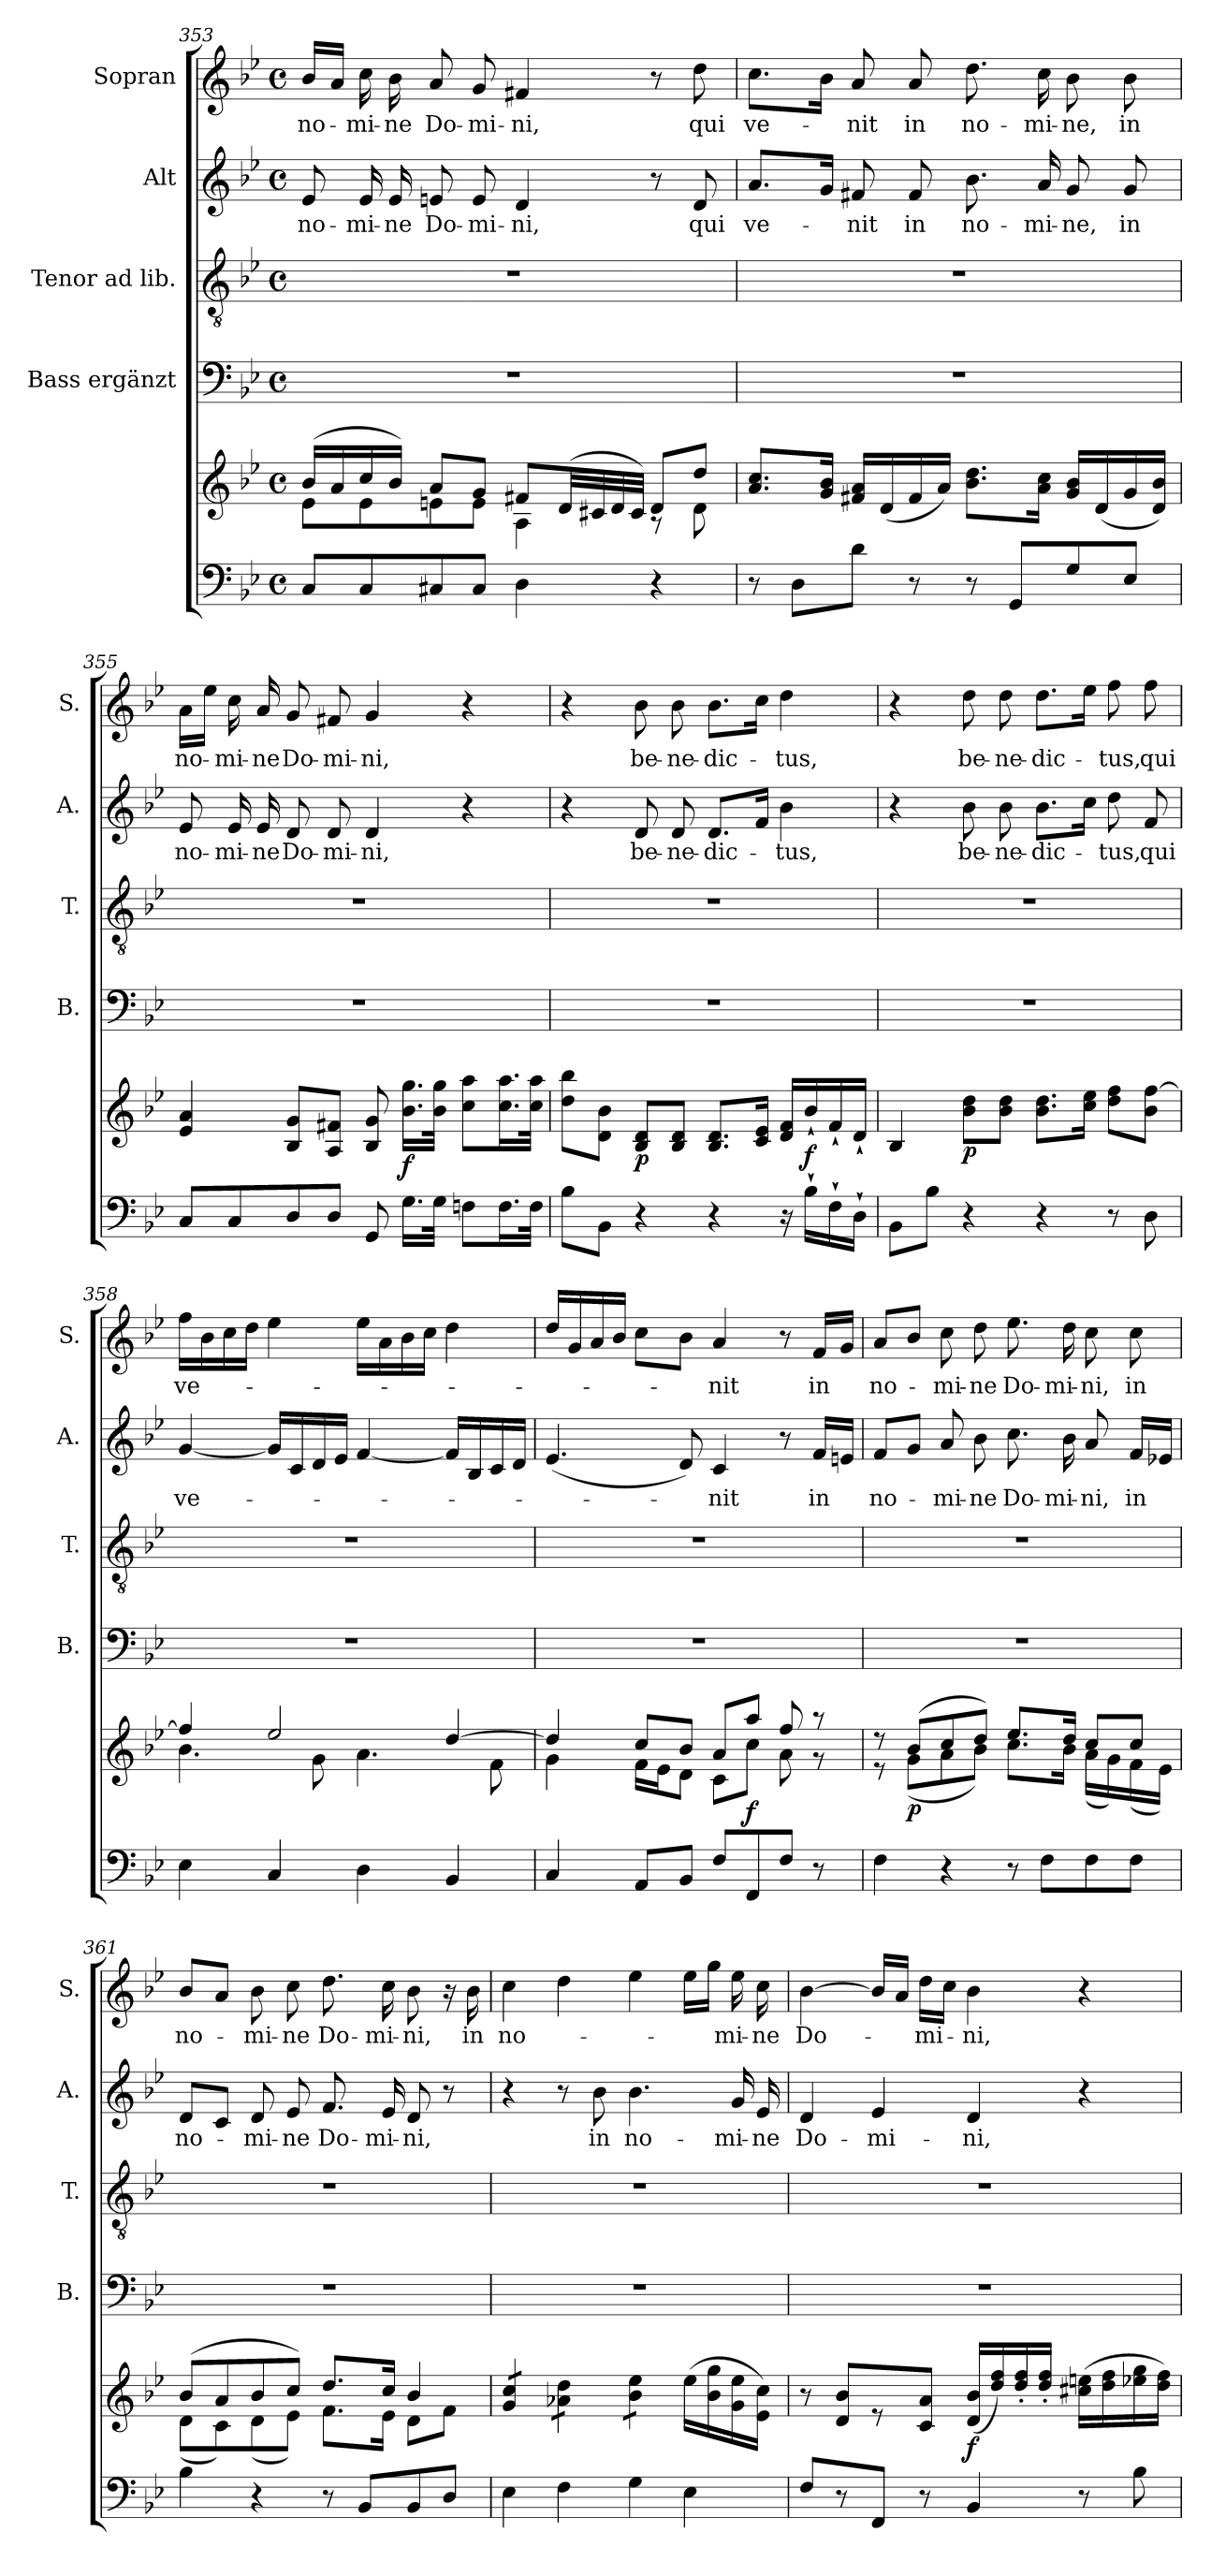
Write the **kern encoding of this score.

**kern	**kern	**dynam	**kern	**kern	**kern	**text	**kern	**text
*part5	*part5	*part5	*part4	*part3	*part2	*part2	*part1	*part1
*staff6	*staff5	*staff5/6	*staff4	*staff3	*staff2	*staff2	*staff1	*staff1
*	*	*	*I"Bass ergänzt	*I"Tenor ad lib.	*I"Alt	*	*I"Sopran	*
*	*	*	*I'B.	*I'T.	*I'A.	*	*I'S.	*
*clefF4	*clefG2	*	*clefF4	*clefGv2	*clefG2	*	*clefG2	*
*k[b-e-]	*k[b-e-]	*	*k[b-e-]	*k[b-e-]	*k[b-e-]	*	*k[b-e-]	*
*B-:	*B-:	*	*B-:	*B-:	*B-:	*	*B-:	*
*M4/4	*M4/4	*	*M4/4	*M4/4	*M4/4	*	*M4/4	*
*met(c)	*met(c)	*	*met(c)	*met(c)	*met(c)	*	*met(c)	*
=353	=353	=353	=353	=353	=353	=353	=353	=353
*	*^	*	*	*	*	*	*	*
!	!	!	!	!	!	!	!LO:LY:b	!	!LO:LY:b
8C/L	(>16b-/LL	8e-\L	.	1r	1r	8e-/	no-	16b-/LL	no-
.	16a/	.	.	.	.	.	.	16a/JJ	.
!	!	!	!	!	!	!	!LO:LY:b	!	!LO:LY:b
8C/	16cc/	8e-\	.	.	.	16e-/	-mi-	16cc\	-mi-
!	!	!	!	!	!	!	!LO:LY:b	!	!LO:LY:b
.	16b-/JJ)	.	.	.	.	16e-/	-ne	16b-\	-ne
!	!	!	!	!	!	!	!LO:LY:b	!	!LO:LY:b
8C#X/	8a/L	8en\	.	.	.	8en/	Do-	8a/	Do-
!	!	!	!	!	!	!	!LO:LY:b	!	!LO:LY:b
8C#/J	8g/J	8e\J	.	.	.	8e/	-mi-	8g/	-mi-
!	!	!	!	!	!	!	!LO:LY:b	!	!LO:LY:b
4D\	8f#X/L	4A\	.	.	.	4d/	-ni,	4f#X/	-ni,
.	(>32d/LL	.	.	.	.	.	.	.	.
.	32c#X/	.	.	.	.	.	.	.	.
.	32d/	.	.	.	.	.	.	.	.
.	32c#/JJJ)	.	.	.	.	.	.	.	.
4r	8d/L	8rG	.	.	.	8r	.	8r	.
!	!	!	!	!	!	!	!LO:LY:b	!	!LO:LY:b
.	8dd/J	8d\	.	.	.	8d/	qui	8dd\	qui
=354	=354	=354	=354	=354	=354	=354	=354	=354	=354
!	!	!	!	!	!	!	!LO:LY:b	!	!LO:LY:b
*	*v	*v	*	*	*	*	*	*	*
8r	8.a/ 8.cc/L	.	1r	1r	8.a/L	ve-	8.cc\L	ve-
8D\L	.	.	.	.	.	.	.	.
.	16g/ 16b-/Jk	.	.	.	16g/Jk	.	16b-\Jk	.
!	!	!	!	!	!	!LO:LY:b	!	!LO:LY:b
8d\J	16f#X/ 16a/LL	.	.	.	8f#X/	-nit	8a/	-nit
.	(<16d/	.	.	.	.	.	.	.
!	!	!	!	!	!	!LO:LY:b	!	!LO:LY:b
8r	16f#/	.	.	.	8f#/	in	8a/	in
.	16a/JJ)	.	.	.	.	.	.	.
!	!	!	!	!	!	!LO:LY:b	!	!LO:LY:b
8r	8.b-\ 8.dd\L	.	.	.	8.b-\	no-	8.dd\	no-
8GG/L	.	.	.	.	.	.	.	.
!	!	!	!	!	!	!LO:LY:b	!	!LO:LY:b
.	16a\ 16cc\Jk	.	.	.	16a/	-mi-	16cc\	-mi-
!	!	!	!	!	!	!LO:LY:b	!	!LO:LY:b
8G/	16g/ 16b-/LL	.	.	.	8g/	-ne,	8b-\	-ne,
.	(<16d/	.	.	.	.	.	.	.
!	!	!	!	!	!	!LO:LY:b	!	!LO:LY:b
8E-/J	16g/	.	.	.	8g/	in	8b-\	in
.	16d/ 16b-/JJ)	.	.	.	.	.	.	.
!!LO:LB:g=z
=355	=355	=355	=355	=355	=355	=355	=355	=355
!	!	!	!	!	!	!LO:LY:b	!	!LO:LY:b
8C/L	4e-/ 4a/	.	1r	1r	8e-/	no-	16a\LL	no-
.	.	.	.	.	.	.	16ee-\JJ	.
!	!	!	!	!	!	!LO:LY:b	!	!LO:LY:b
8C/	.	.	.	.	16e-/	-mi-	16cc\	-mi-
!	!	!	!	!	!	!LO:LY:b	!	!LO:LY:b
.	.	.	.	.	16e-/	-ne	16a/	-ne
!	!	!	!	!	!	!LO:LY:b	!	!LO:LY:b
8D/	8B-/ 8g/L	.	.	.	8d/	Do-	8g/	Do-
!	!	!	!	!	!	!LO:LY:b	!	!LO:LY:b
8D/J	8A/ 8f#X/J	.	.	.	8d/	-mi-	8f#X/	-mi-
!	!	!	!	!	!	!LO:LY:b	!	!LO:LY:b
8GG/	8B-/ 8g/	.	.	.	4d/	-ni,	4g/	-ni,
!	!	!LO:DY:b	!	!	!	!	!	!
16.G\LL	16.b-\ 16.gg\LL	f	.	.	.	.	.	.
32G\JJk	32b-\ 32gg\JJk	.	.	.	.	.	.	.
8Fn\L	8cc\ 8aa\L	.	.	.	4r	.	4r	.
16.F\L	16.cc\ 16.aa\L	.	.	.	.	.	.	.
32F\JJk	32cc\ 32aa\JJk	.	.	.	.	.	.	.
=356	=356	=356	=356	=356	=356	=356	=356	=356
8B-\L	8dd\ 8bb-\L	.	1r	1r	4r	.	4r	.
8BB-\J	8d\ 8b-\J	.	.	.	.	.	.	.
!	!	!LO:DY:b	!	!	!	!LO:LY:b	!	!LO:LY:b
4r	8B-/ 8d/L	p	.	.	8d/	be-	8b-\	be-
!	!	!	!	!	!	!LO:LY:b	!	!LO:LY:b
.	8B-/ 8d/J	.	.	.	8d/	-ne-	8b-\	-ne-
!	!	!	!	!	!	!LO:LY:b	!	!LO:LY:b
4r	8.B-/ 8.d/L	.	.	.	8.d/L	-dic-	8.b-\L	-dic-
.	16c/ 16e-/Jk	.	.	.	16f/Jk	.	16cc\Jk	.
!	!	!	!	!	!	!LO:LY:b	!	!LO:LY:b
16r	16d/ 16f/LL	.	.	.	4b-\	-tus,	4dd\	-tus,
!	!	!LO:DY:b	!	!	!	!	!	!
16B-`>\LL	16b-`</	f	.	.	.	.	.	.
16F`>\	16f`</	.	.	.	.	.	.	.
16D`>\JJ	16d`</JJ	.	.	.	.	.	.	.
=357	=357	=357	=357	=357	=357	=357	=357	=357
8BB-\L	4B-/	.	1r	1r	4r	.	4r	.
8B-\J	.	.	.	.	.	.	.	.
!	!	!LO:DY:b	!	!	!	!LO:LY:b	!	!LO:LY:b
4r	8b-\ 8dd\L	p	.	.	8b-\	be-	8dd\	be-
!	!	!	!	!	!	!LO:LY:b	!	!LO:LY:b
.	8b-\ 8dd\J	.	.	.	8b-\	-ne-	8dd\	-ne-
!	!	!	!	!	!	!LO:LY:b	!	!LO:LY:b
4r	8.b-\ 8.dd\L	.	.	.	8.b-\L	-dic-	8.dd\L	-dic-
.	16cc\ 16ee-\Jk	.	.	.	16cc\Jk	.	16ee-\Jk	.
!	!	!	!	!	!	!LO:LY:b	!	!LO:LY:b
8r	8dd\ 8ff\L	.	.	.	8dd\	-tus,	8ff\	-tus,
!	!	!	!	!	!	!LO:LY:b	!	!LO:LY:b
8D\	8b-\ [8ff\J	.	.	.	8f/	qui	8ff\	qui
!!LO:PB:g=z
=358	=358	=358	=358	=358	=358	=358	=358	=358
*	*^	*	*	*	*	*	*	*
!	!	!	!	!	!	!	!LO:LY:b	!	!LO:LY:b
4E-\	4ff/]	4.b-\	.	1r	1r	[4g/	ve-	16ff\LL	ve-
.	.	.	.	.	.	.	.	16b-\	.
.	.	.	.	.	.	.	.	16cc\	.
.	.	.	.	.	.	.	.	16dd\JJ	.
4C/	2ee-/	.	.	.	.	16g/LL]	.	4ee-\	.
.	.	.	.	.	.	16c/	.	.	.
.	.	8g\	.	.	.	16d/	.	.	.
.	.	.	.	.	.	16e-/JJ	.	.	.
4D\	.	4.a\	.	.	.	[4f/	.	16ee-\LL	.
.	.	.	.	.	.	.	.	16a\	.
.	.	.	.	.	.	.	.	16b-\	.
.	.	.	.	.	.	.	.	16cc\JJ	.
4BB-/	[>4dd/	.	.	.	.	16f/LL]	.	4dd\	.
.	.	.	.	.	.	16B-/	.	.	.
.	.	8f\	.	.	.	16c/	.	.	.
.	.	.	.	.	.	16d/JJ	.	.	.
=359	=359	=359	=359	=359	=359	=359	=359	=359	=359
4C/	4dd/]	4g\	.	1r	1r	(<4.e-/	.	16dd/LL	.
.	.	.	.	.	.	.	.	16g/	.
.	.	.	.	.	.	.	.	16a/	.
.	.	.	.	.	.	.	.	16b-/JJ	.
8AA/L	8cc/L	16f\LL	.	.	.	.	.	8cc\L	.
.	.	16e-\J	.	.	.	.	.	.	.
8BB-/J	8b-/J	8d\J	.	.	.	8d/)	.	8b-\J	.
!	!	!	!	!	!	!	!LO:LY:b	!	!LO:LY:b
8F/L	8a/L	8c\L	.	.	.	4c/	-nit	4a/	-nit
!	!	!	!LO:DY:b	!	!	!	!	!	!
8FF/	8aa/J	8cc\J	f	.	.	.	.	.	.
8F/J	8ff/	8a\	.	.	.	8r	.	8r	.
!	!	!	!	!	!	!	!LO:LY:b	!	!LO:LY:b
8r	8r	8r	.	.	.	16f/LL	in	16f/LL	in
.	.	.	.	.	.	16en/JJ	.	16g/JJ	.
=360	=360	=360	=360	=360	=360	=360	=360	=360	=360
!	!	!	!	!	!	!	!LO:LY:b	!	!LO:LY:b
4F\	8r	8r	.	1r	1r	8f/L	no-	8a/L	no-
!	!	!	!LO:DY:b	!	!	!	!	!	!
.	(>8b-/L	(<8g\L	p	.	.	8g/J	.	8b-/J	.
!	!	!	!	!	!	!	!LO:LY:b	!	!LO:LY:b
4r	8cc/	8a\	.	.	.	8a/	-mi-	8cc\	-mi-
!	!	!	!	!	!	!	!LO:LY:b	!	!LO:LY:b
.	8dd/J)	8b-\J)	.	.	.	8b-\	-ne	8dd\	-ne
!	!	!	!	!	!	!	!LO:LY:b	!	!LO:LY:b
8r	8.ee-/L	8.cc\L	.	.	.	8.cc\	Do-	8.ee-\	Do-
8F\L	.	.	.	.	.	.	.	.	.
!	!	!	!	!	!	!	!LO:LY:b	!	!LO:LY:b
.	16dd/Jk	16b-\Jk	.	.	.	16b-\	-mi-	16dd\	-mi-
!	!	!	!	!	!	!	!LO:LY:b	!	!LO:LY:b
8F\	8cc/L	(<16a\LL	.	.	.	8a/	-ni,	8cc\	-ni,
.	.	16g\)	.	.	.	.	.	.	.
!	!	!	!	!	!	!	!LO:LY:b	!	!LO:LY:b
8F\J	8cc/J	(<16f\	.	.	.	16f/LL	in	8cc\	in
.	.	16e-\JJ)	.	.	.	16e-X/JJ	.	.	.
!!LO:LB:g=z
=361	=361	=361	=361	=361	=361	=361	=361	=361	=361
!	!	!	!	!	!	!	!LO:LY:b	!	!LO:LY:b
4B-\	(>8b-/L	(<8d\L	.	1r	1r	8d/L	no-	8b-/L	no-
.	8a/	8c\)	.	.	.	8c/J	.	8a/J	.
!	!	!	!	!	!	!	!LO:LY:b	!	!LO:LY:b
4r	8b-/	(<8d\	.	.	.	8d/	-mi-	8b-\	-mi-
!	!	!	!	!	!	!	!LO:LY:b	!	!LO:LY:b
.	8cc/J)	8e-\J)	.	.	.	8e-/	-ne	8cc\	-ne
!	!	!	!	!	!	!	!LO:LY:b	!	!LO:LY:b
8r	8.dd/L	8.f\L	.	.	.	8.f/	Do-	8.dd\	Do-
8BB-/L	.	.	.	.	.	.	.	.	.
!	!	!	!	!	!	!	!LO:LY:b	!	!LO:LY:b
.	16cc/Jk	16e-\Jk	.	.	.	16e-/	-mi-	16cc\	-mi-
!	!	!	!	!	!	!	!LO:LY:b	!	!LO:LY:b
8BB-/	4b-/	8d\L	.	.	.	8d/	-ni,	8b-\	-ni,
8D/J	.	8f\J	.	.	.	8r	.	16r	.
!	!	!	!	!	!	!	!	!	!LO:LY:b
.	.	.	.	.	.	.	.	16b-\	in
*	*v	*v	*	*	*	*	*	*	*
=362	=362	=362	=362	=362	=362	=362	=362	=362
!	!	!	!	!	!	!	!	!LO:LY:b
*	*tremolo	*	*	*	*	*	*	*
4E-\	8g/ 8cc/L	.	1r	1r	4r	.	4cc\	no-
.	8g/ 8cc/J	.	.	.	.	.	.	.
4F\	8a-X\ 8dd\L	.	.	.	8r	.	4dd\	.
!	!	!	!	!	!	!LO:LY:b	!	!
.	8a-X\ 8dd\J	.	.	.	8b-\	in	.	.
!	!	!	!	!	!	!LO:LY:b	!	!
4G\	8b-\ 8ee-\L	.	.	.	4.b-\	no-	4ee-\	.
.	8b-\ 8ee-\J	.	.	.	.	.	.	.
*	*Xtremolo	*	*	*	*	*	*	*
4E-\	(>16ee-\LL	.	.	.	.	.	16ee-\LL	.
.	16b-\ 16gg\	.	.	.	.	.	16gg\JJ	.
!	!	!	!	!	!	!LO:LY:b	!	!LO:LY:b
.	16g\ 16ee-\	.	.	.	16g/	-mi-	16ee-\	-mi-
!	!	!	!	!	!	!LO:LY:b	!	!LO:LY:b
.	16e-\ 16cc\JJ)	.	.	.	16e-/	-ne	16cc\	-ne
=363	=363	=363	=363	=363	=363	=363	=363	=363
!	!	!	!	!	!	!LO:LY:b	!	!LO:LY:b
8F/L	8r	.	1r	1r	4d/	Do-	[4b-\	Do-
8r	8d/ 8b-/L	.	.	.	.	.	.	.
!	!	!	!	!	!	!LO:LY:b	!	!
8FF/J	8r	.	.	.	4e-/	-mi-	16b-/LL]	.
.	.	.	.	.	.	.	16a/JJ	.
!	!	!	!	!	!	!	!	!LO:LY:b
8r	8c/ 8a/J	.	.	.	.	.	16dd\LL	-mi-
.	.	.	.	.	.	.	16cc\JJ	.
!	!	!LO:DY:b	!	!	!	!LO:LY:b	!	!LO:LY:b
4BB-/	(<16d/ 16b-/LL	f	.	.	4d/	-ni,	4b-\	-ni,
.	16dd/ 16ff/)	.	.	.	.	.	.	.
.	16dd/'< 16ff/'<	.	.	.	.	.	.	.
.	16dd/'< 16ff/'<JJ	.	.	.	.	.	.	.
8r	(>16cc#X\ 16een\LL	.	.	.	4r	.	4r	.
.	16dd\ 16ff\	.	.	.	.	.	.	.
8B-\	16ee-\ 16gg\	.	.	.	.	.	.	.
.	16dd\ 16ff\JJ)	.	.	.	.	.	.	.
=	=	=	=	=	=	=	=	=
*-	*-	*-	*-	*-	*-	*-	*-	*-
